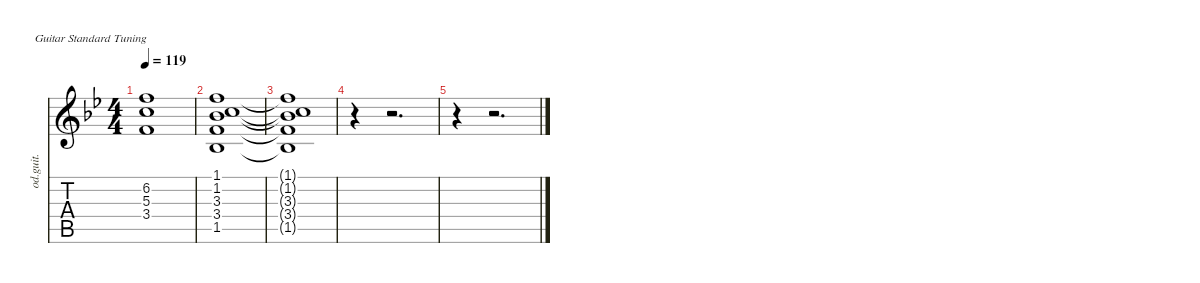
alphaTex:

\defaultSystemsLayout 4
\hideDynamics
\bracketExtendMode nobrackets
\otherSystemsTrackNameOrientation horizontal
\track ("Guitar 2" "od.guit.") {mute instrument overdrivenguitar}
\staff {score tabs}
\tuning (E4 B3 G3 D3 A2 E2)
\ts (4 4)
\tempo 119
\clef g2
\ks bb
(6.2{t acc forcenatural} 5.3{t acc forcenatural} 3.4{t acc forcenatural}).1{dy f beam Down} |
(1.1{acc forcenatural} 1.2{acc forcenatural} 3.3{acc b} 3.4{acc forcenatural} 1.5{acc b}).1{beam Up} |
(1.1{t acc forcenatural} 1.2{t acc forcenatural} 3.3{t acc b} 3.4{t acc forcenatural} 1.5{t acc b}).1{beam Up} |
r.4{beam Down} r.2{d beam Down} |
r.4{beam Down} r.2{d beam Down}
